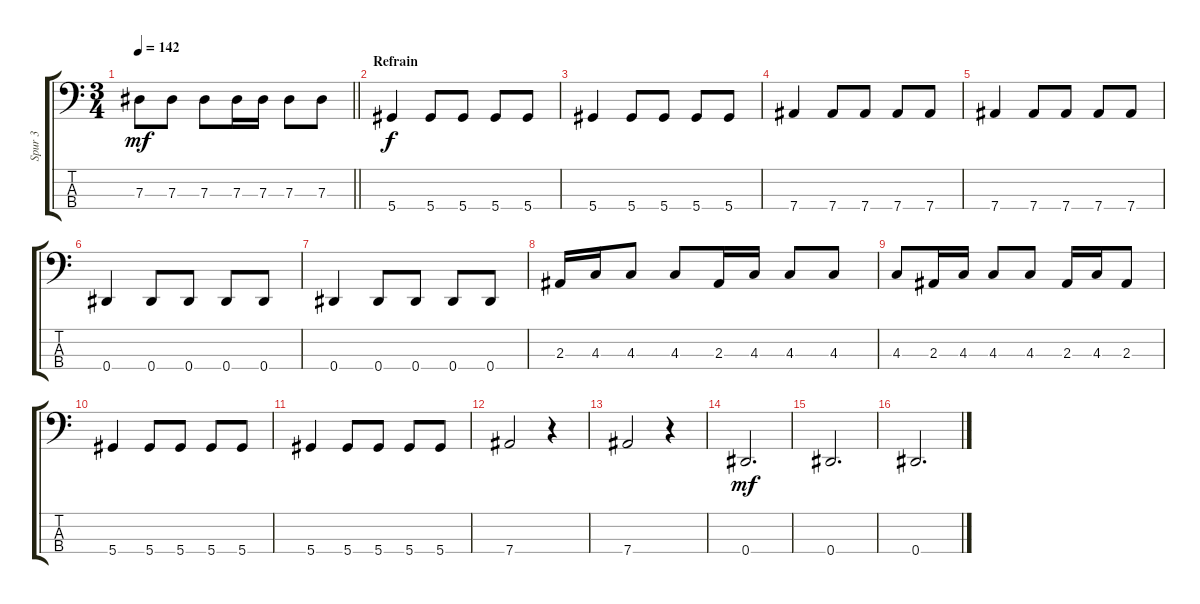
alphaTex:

\track ("Spur 3" "Spur 3") {instrument electricbassfinger}
\staff {score tabs}
\tuning (Gb2 Db2 Ab1 Eb1) {hide}
\ts (3 4)
\tempo 142
\clef f4
\barLineRight lightlight
\ks c
7.3.8{dy mf} 7.3.8 7.3.8 7.3.16 7.3.16 7.3.8 7.3.8 |
\section ("" "Refrain")
5.4.4{dy f} 5.4.8 5.4.8 5.4.8 5.4.8 |
5.4.4 5.4.8 5.4.8 5.4.8 5.4.8 |
7.4.4 7.4.8 7.4.8 7.4.8 7.4.8 |
7.4.4 7.4.8 7.4.8 7.4.8 7.4.8 |
0.4.4 0.4.8 0.4.8 0.4.8 0.4.8 |
0.4.4 0.4.8 0.4.8 0.4.8 0.4.8 |
2.3.16 4.3.16 4.3.8 4.3.8 2.3.16 4.3.16 4.3.8 4.3.8 |
4.3.8 2.3.16 4.3.16 4.3.8 4.3.8 2.3.16 4.3.16 2.3.8 |
5.4.4 5.4.8 5.4.8 5.4.8 5.4.8 |
5.4.4 5.4.8 5.4.8 5.4.8 5.4.8 |
7.4.2 r.4 |
7.4.2 r.4 |
0.4.2{d dy mf} |
0.4.2{d} |
0.4.2{d}
